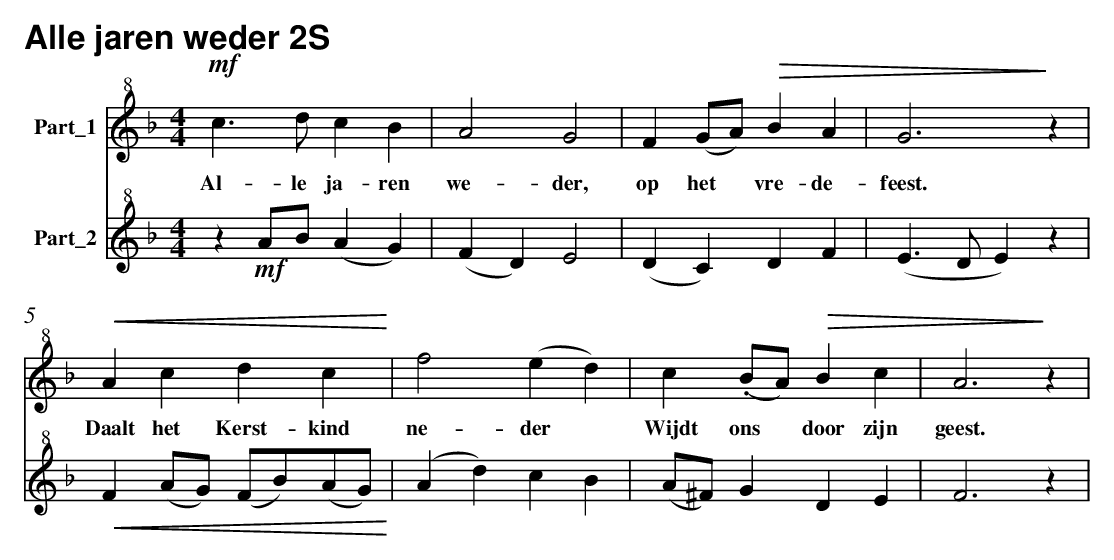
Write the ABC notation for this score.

X:1
T:Alle jaren weder 2S
%%score 1 2
L:1/4
M:4/4
K:F
V:1 treble+8 nm="Part_1"
V:2 treble+8 nm="Part_2"
V:1
!mf! c3/2 d/ c B | A2 G2 | F (G/A/)!>(! B A | G3!>)! z |$!<(! A c d c!<)! | f2 (e d) |
w: Al- le ja- ren|we- der,|op het * vre- de-|feest.|Daalt het Kerst- kind|ne- der *|
c (.B/A/)!>(! B c | A3!>)! z |
w: Wijdt ons * door zijn|geest.|
V:2
z!mf! A/B/ (A G) | (F D) E2 | (D C) D F | (E3/2 D/ E) z |$!<(! F (A/G/) (F/B/)(A/G/)!<)! |
(A d) c B | (A/^F/) G D E | F3 z |
